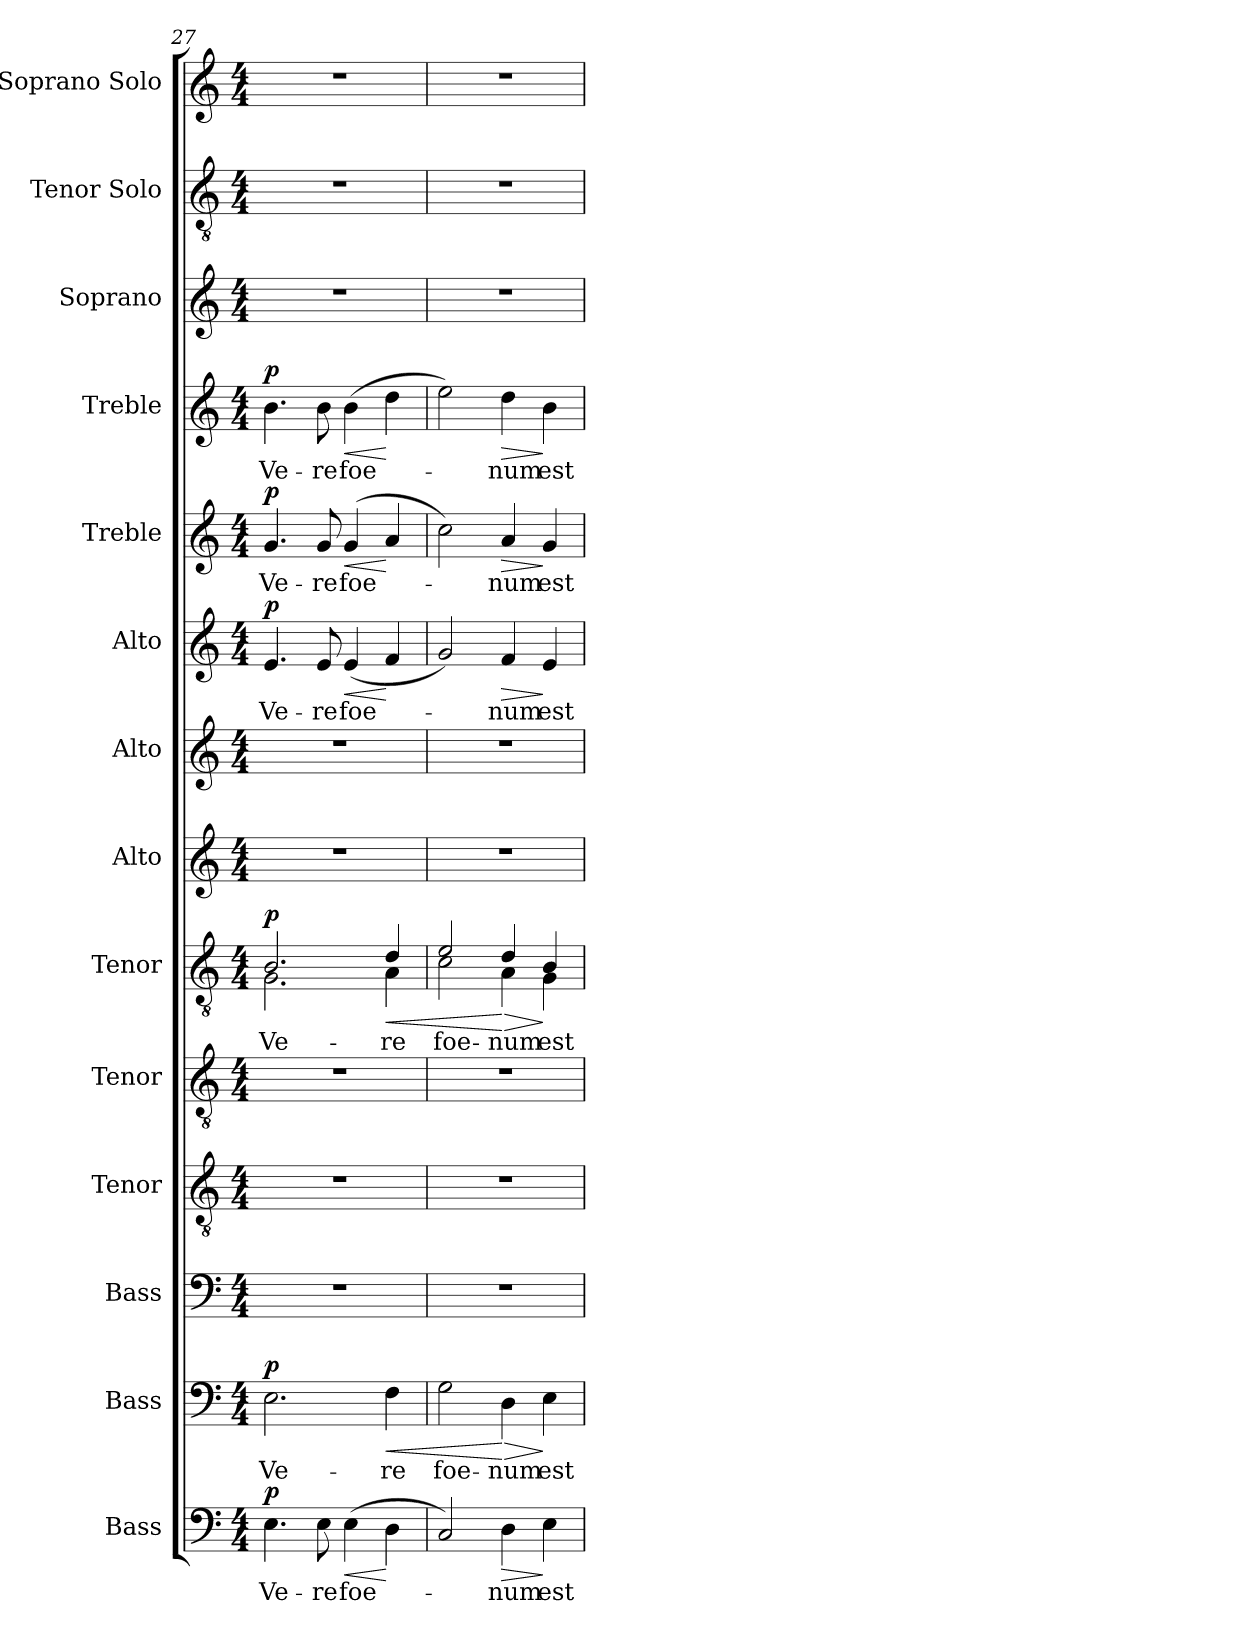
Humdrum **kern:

**kern	**text	**dynam	**kern	**text	**dynam	**kern	**kern	**kern	**kern	**text	**dynam	**kern	**kern	**kern	**text	**dynam	**kern	**text	**dynam	**kern	**text	**dynam	**kern	**kern	**kern
*part14	*part14	*part14	*part13	*part13	*part13	*part12	*part11	*part10	*part9	*part9	*part9	*part8	*part7	*part6	*part6	*part6	*part5	*part5	*part5	*part4	*part4	*part4	*part3	*part2	*part1
*staff14	*staff14	*staff14	*staff13	*staff13	*staff13	*staff12	*staff11	*staff10	*staff9	*staff9	*staff9	*staff8	*staff7	*staff6	*staff6	*staff6	*staff5	*staff5	*staff5	*staff4	*staff4	*staff4	*staff3	*staff2	*staff1
*I"Bass	*	*	*I"Bass	*	*	*I"Bass	*I"Tenor	*I"Tenor	*I"Tenor	*	*	*I"Alto	*I"Alto	*I"Alto	*	*	*I"Treble	*	*	*I"Treble	*	*	*I"Soprano	*I"Tenor Solo	*I"Soprano Solo
*I'B. 2.	*	*	*I'B. 1.	*	*	*I'B.	*I'T. 2.	*I'T. 1.	*I'T.	*	*	*I'A. 2.	*I'A. 1.	*I'A.	*	*	*	*	*	*	*	*	*I'S.	*I'T.  Solo	*I'S.  Solo
!!LO:LB:g=z
*clefF4	*	*	*clefF4	*	*	*clefF4	*clefGv2	*clefGv2	*clefGv2	*	*	*clefG2	*clefG2	*clefG2	*	*	*clefG2	*	*	*clefG2	*	*	*clefG2	*clefGv2	*clefG2
*	*	*	*	*	*	*	*ITrd7c12	*ITrd7c12	*ITrd7c12	*	*	*	*	*	*	*	*	*	*	*	*	*	*	*ITrd7c12	*
*k[]	*	*	*k[]	*	*	*k[]	*k[]	*k[]	*k[]	*	*	*k[]	*k[]	*k[]	*	*	*k[]	*	*	*k[]	*	*	*k[]	*k[]	*k[]
*C:	*	*	*C:	*	*	*C:	*C:	*C:	*C:	*	*	*C:	*C:	*C:	*	*	*C:	*	*	*C:	*	*	*C:	*C:	*C:
*M4/4	*	*	*M4/4	*	*	*M4/4	*M4/4	*M4/4	*M4/4	*	*	*M4/4	*M4/4	*M4/4	*	*	*M4/4	*	*	*M4/4	*	*	*M4/4	*M4/4	*M4/4
=27	=27	=27	=27	=27	=27	=27	=27	=27	=27	=27	=27	=27	=27	=27	=27	=27	=27	=27	=27	=27	=27	=27	=27	=27	=27
!	!LO:LY:b:color=#000000	!	!	!	!	!	!	!	!	!	!	!	!	!	!	!	!	!	!	!	!	!	!	!	!
!	!	!	!	!LO:LY:b:color=#000000	!	!	!	!	!	!	!	!	!	!	!	!	!	!	!	!	!	!	!	!	!
!	!	!	!	!	!	!	!	!	!	!LO:LY:b:color=#000000	!	!	!	!	!	!	!	!	!	!	!	!	!	!	!
*	*	*	*	*	*	*	*	*	*^	*	*	*	*	*	*	*	*	*	*	*	*	*	*	*	*
!	!	!	!	!	!	!	!	!	!	!	!	!	!	!	!	!LO:LY:b:color=#000000	!	!	!	!	!	!	!	!	!	!
!	!	!	!	!	!	!	!	!	!	!	!	!	!	!	!	!	!	!	!LO:LY:b:color=#000000	!	!	!	!	!	!	!
!	!	!	!	!	!	!	!	!	!	!	!	!	!	!	!	!	!	!	!	!	!	!LO:LY:b:color=#000000	!	!	!	!
4.Ei\	Ve-	p	2.Ei\	Ve-	p	1r	1r	1r	2.BBi/	2.GGi\	Ve-	p	1r	1r	4.ei/	Ve-	p	4.gi/	Ve-	p	4.bi\	Ve-	p	1r	1r	1r
!	!LO:LY:b:color=#000000	!	!	!	!	!	!	!	!	!	!	!	!	!	!	!	!	!	!	!	!	!	!	!	!	!
!	!	!	!	!	!	!	!	!	!	!	!	!	!	!	!	!LO:LY:b:color=#000000	!	!	!	!	!	!	!	!	!	!
!	!	!	!	!	!	!	!	!	!	!	!	!	!	!	!	!	!	!	!LO:LY:b:color=#000000	!	!	!	!	!	!	!
!	!	!	!	!	!	!	!	!	!	!	!	!	!	!	!	!	!	!	!	!	!	!LO:LY:b:color=#000000	!	!	!	!
8Ei\	-re	.	.	.	.	.	.	.	.	.	.	.	.	.	8ei/	-re	.	8gi/	-re	.	8bi\	-re	.	.	.	.
!	!LO:LY:b:color=#000000	!LO:HP:b	!	!	!	!	!	!	!	!	!	!	!	!	!	!	!	!	!	!	!	!	!	!	!	!
!	!	!	!	!	!	!	!	!	!	!	!	!	!	!	!	!LO:LY:b:color=#000000	!LO:HP:b	!	!	!	!	!	!	!	!	!
!	!	!	!	!	!	!	!	!	!	!	!	!	!	!	!	!	!	!	!LO:LY:b:color=#000000	!LO:HP:b	!	!	!	!	!	!
!	!	!	!	!	!	!	!	!	!	!	!	!	!	!	!	!	!	!	!	!	!	!LO:LY:b:color=#000000	!LO:HP:b	!	!	!
(4Ei\	foe-	<	.	.	.	.	.	.	.	.	.	.	.	.	(4ei/	foe-	<	(4gi/	foe-	<	(4bi\	foe-	<	.	.	.
!	!	!	!	!LO:LY:b:color=#000000	!LO:HP:b	!	!	!	!	!	!	!	!	!	!	!	!	!	!	!	!	!	!	!	!	!
!	!	!	!	!	!	!	!	!	!	!	!LO:LY:b:color=#000000	!LO:HP:b	!	!	!	!	!	!	!	!	!	!	!	!	!	!
4Di\	.	[	4Fi\	-re	<	.	.	.	4Di/	4AAi\	-re	<	.	.	4fi/	.	[	4ai/	.	[	4ddi\	.	[	.	.	.
=28	=28	=28	=28	=28	=28	=28	=28	=28	=28	=28	=28	=28	=28	=28	=28	=28	=28	=28	=28	=28	=28	=28	=28	=28	=28	=28
!	!	!	!	!LO:LY:b:color=#000000	!	!	!	!	!	!	!	!	!	!	!	!	!	!	!	!	!	!	!	!	!	!
!	!	!	!	!	!	!	!	!	!	!	!LO:LY:b:color=#000000	!	!	!	!	!	!	!	!	!	!	!	!	!	!	!
2Ci/)	.	.	2Gi\	foe-	.	1r	1r	1r	2Ei/	2Ci\	foe-	.	1r	1r	2gi/)	.	.	2cci\)	.	.	2eei\)	.	.	1r	1r	1r
!	!LO:LY:b:color=#000000	!LO:HP:b	!	!	!	!	!	!	!	!	!	!	!	!	!	!	!	!	!	!	!	!	!	!	!	!
!	!	!	!	!LO:LY:b:color=#000000	!LO:HP:n=1:b	!	!	!	!	!	!	!	!	!	!	!	!	!	!	!	!	!	!	!	!	!
!	!	!	!	!	!	!	!	!	!	!	!LO:LY:b:color=#000000	!LO:HP:n=1:b	!	!	!	!	!	!	!	!	!	!	!	!	!	!
!	!	!	!	!	!	!	!	!	!	!	!	!	!	!	!	!LO:LY:b:color=#000000	!LO:HP:b	!	!	!	!	!	!	!	!	!
!	!	!	!	!	!	!	!	!	!	!	!	!	!	!	!	!	!	!	!LO:LY:b:color=#000000	!LO:HP:b	!	!	!	!	!	!
!	!	!	!	!	!	!	!	!	!	!	!	!	!	!	!	!	!	!	!	!	!	!LO:LY:b:color=#000000	!LO:HP:b	!	!	!
4Di\	-num	>	4Di\	-num	[ >	.	.	.	4Di/	4AAi\	-num	[ >	.	.	4fi/	-num	>	4ai/	-num	>	4ddi\	-num	>	.	.	.
!	!LO:LY:b:color=#000000	!	!	!	!	!	!	!	!	!	!	!	!	!	!	!	!	!	!	!	!	!	!	!	!	!
!	!	!	!	!LO:LY:b:color=#000000	!	!	!	!	!	!	!	!	!	!	!	!	!	!	!	!	!	!	!	!	!	!
!	!	!	!	!	!	!	!	!	!	!	!LO:LY:b:color=#000000	!	!	!	!	!	!	!	!	!	!	!	!	!	!	!
!	!	!	!	!	!	!	!	!	!	!	!	!	!	!	!	!LO:LY:b:color=#000000	!	!	!	!	!	!	!	!	!	!
!	!	!	!	!	!	!	!	!	!	!	!	!	!	!	!	!	!	!	!LO:LY:b:color=#000000	!	!	!	!	!	!	!
!	!	!	!	!	!	!	!	!	!	!	!	!	!	!	!	!	!	!	!	!	!	!LO:LY:b:color=#000000	!	!	!	!
4Ei\	est	]	4Ei\	est	]	.	.	.	4BBi/	4GGi\	est	]	.	.	4ei/	est	]	4gi/	est	]	4bi\	est	]	.	.	.
*	*	*	*	*	*	*	*	*	*v	*v	*	*	*	*	*	*	*	*	*	*	*	*	*	*	*	*
=	=	=	=	=	=	=	=	=	=	=	=	=	=	=	=	=	=	=	=	=	=	=	=	=	=
*-	*-	*-	*-	*-	*-	*-	*-	*-	*-	*-	*-	*-	*-	*-	*-	*-	*-	*-	*-	*-	*-	*-	*-	*-	*-
